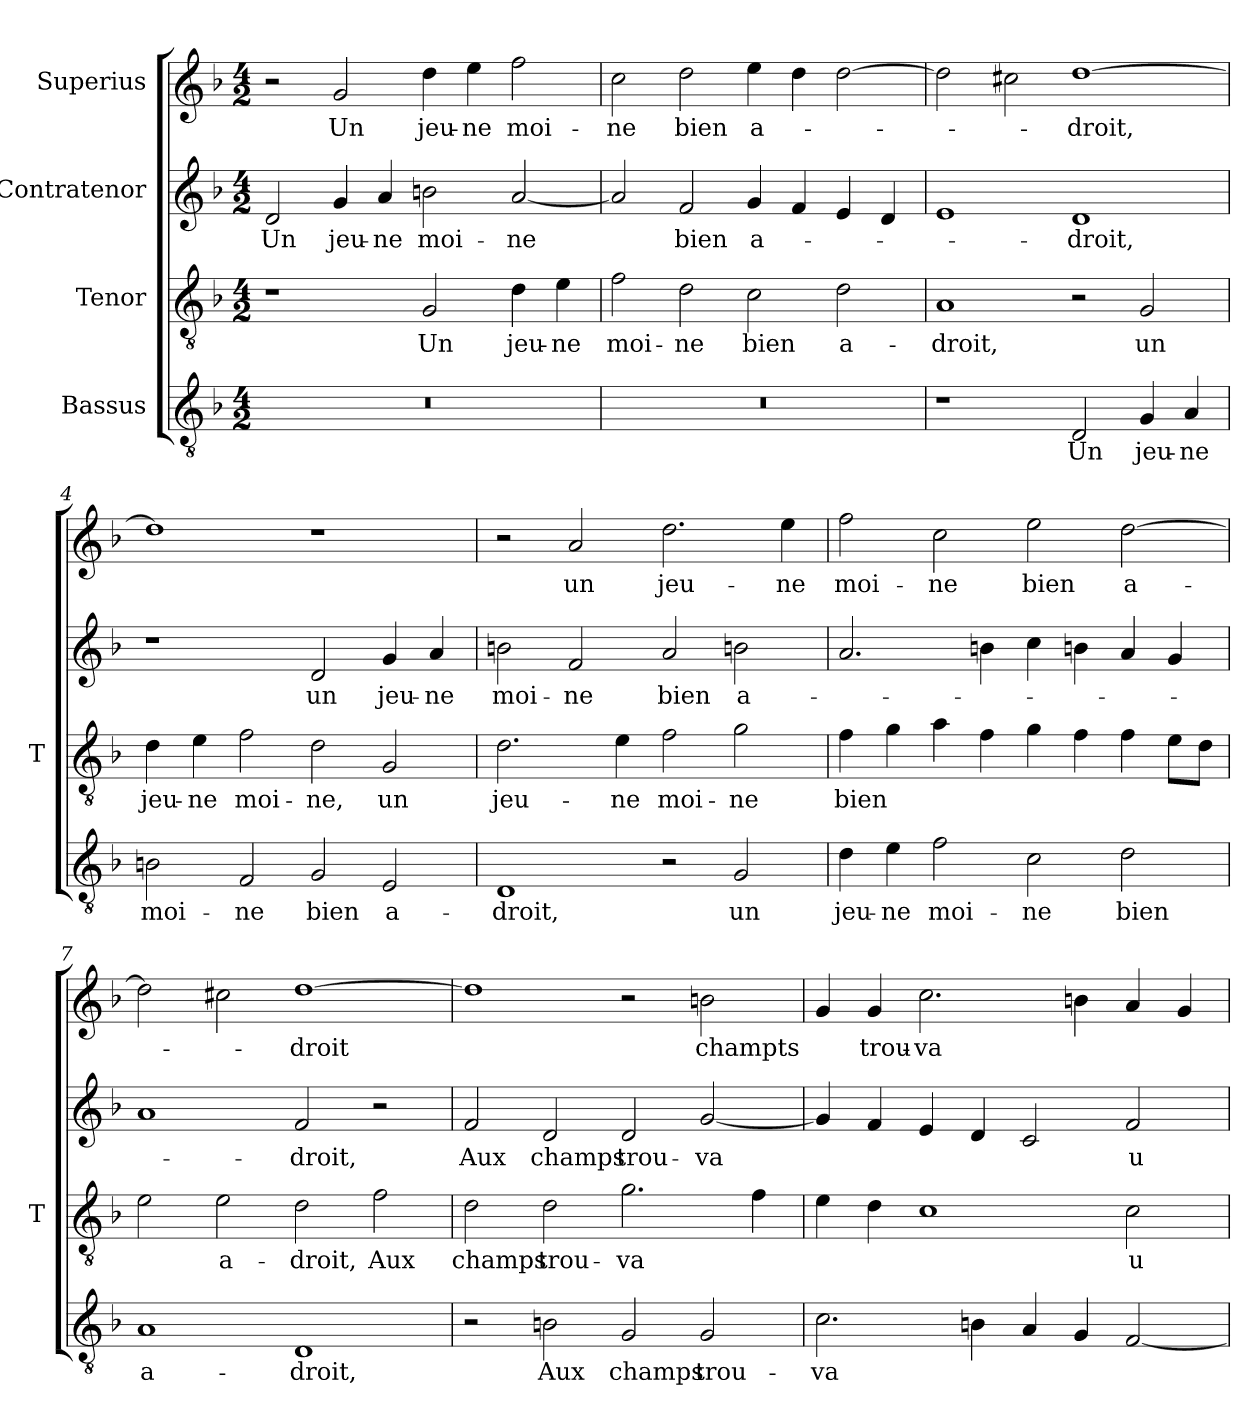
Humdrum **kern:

**kern	**text	**kern	**text	**kern	**text	**kern	**text
*part4	*part4	*part3	*part3	*part2	*part2	*part1	*part1
*staff4	*staff4	*staff3	*staff3	*staff2	*staff2	*staff1	*staff1
*I"Bassus	*	*I"Tenor	*	*I"Contratenor	*	*I"Superius	*
*	*	*I'T	*	*	*	*	*
*clefGv2	*	*clefGv2	*	*clefG2	*	*clefG2	*
*k[b-]	*	*k[b-]	*	*k[b-]	*	*k[b-]	*
*M4/2	*	*M4/2	*	*M4/2	*	*M4/2	*
=1	=1	=1	=1	=1	=1	=1	=1
0r	.	1r	.	2d	-Un	2r	.
.	.	.	.	4g	jeu-	2g	-Un
.	.	.	.	4a	-ne	.	.
.	.	2G	-Un	2bn	moi-	4dd	jeu-
.	.	.	.	.	.	4ee	-ne
.	.	4d	jeu-	[2a	-ne	2ff	moi-
.	.	4e	-ne	.	.	.	.
=2	=2	=2	=2	=2	=2	=2	=2
0r	.	2f	moi-	2a]	.	2cc	-ne
.	.	2d	-ne	2f	-bien	2dd	-bien
.	.	2c	-bien	4g	a-	4ee	a-
.	.	.	.	4f	.	4dd	.
.	.	2d	a-	4e	.	[2dd	.
.	.	.	.	4d	.	.	.
=3	=3	=3	=3	=3	=3	=3	=3
1r	.	1A	-droit,	1e	.	2dd]	.
.	.	.	.	.	.	2cc#X	.
2D	-Un	2r	.	1d	-droit,	[1dd	-droit,
4G	jeu-	2G	-un	.	.	.	.
4A	-ne	.	.	.	.	.	.
=4	=4	=4	=4	=4	=4	=4	=4
2Bn	moi-	4d	jeu-	1r	.	1dd]	.
.	.	4e	-ne	.	.	.	.
2F	-ne	2f	moi-	.	.	.	.
2G	-bien	2d	-ne,	2d	-un	1r	.
2E	a-	2G	-un	4g	jeu-	.	.
.	.	.	.	4a	-ne	.	.
=5	=5	=5	=5	=5	=5	=5	=5
1D	-droit,	2.d	jeu-	2bn	moi-	2r	.
.	.	.	.	2f	-ne	2a	-un
.	.	4e	-ne	.	.	.	.
2r	.	2f	moi-	2a	-bien	2.dd	jeu-
2G	-un	2g	-ne	2bn	a-	.	.
.	.	.	.	.	.	4ee	-ne
=6	=6	=6	=6	=6	=6	=6	=6
4d	jeu-	4f	-bien	2.a	.	2ff	moi-
4e	-ne	4g	.	.	.	.	.
2f	moi-	4a	.	.	.	2cc	-ne
.	.	4f	.	4bn	.	.	.
2c	-ne	4g	.	4cc	.	2ee	-bien
.	.	4f	.	4bn	.	.	.
2d	-bien	4f	.	4a	.	[2dd	a-
.	.	8eL	.	4g	.	.	.
.	.	8dJ	.	.	.	.	.
=7	=7	=7	=7	=7	=7	=7	=7
1A	a-	2e	.	1a	.	2dd]	.
.	.	2e	a-	.	.	2cc#X	.
1D	-droit,	2d	-droit,	2f	-droit,	[1dd	-droit
.	.	2f	-Aux	2r	.	.	.
=8	=8	=8	=8	=8	=8	=8	=8
2r	.	2d	-champs	2f	-Aux	1dd]	.
2Bn	-Aux	2d	trou-	2d	-champs	.	.
2G	-champs	2.g	-va	2d	trou-	2r	.
2G	trou-	.	.	[2g	-va	2b	-champts
.	.	4f	.	.	.	.	.
=9	=9	=9	=9	=9	=9	=9	=9
2.c	-va	4e	.	4g]	.	4g	.
.	.	4d	.	4f	.	4g	trou-
.	.	1c	.	4e	.	2.cc	-va
4Bn	.	.	.	4d	.	.	.
4A	.	.	.	2c	.	.	.
4G	.	.	.	.	.	4b	.
[2F	.	2c	u-	2f	u-	4a	.
.	.	.	.	.	.	4g	.
=	=	=	=	=	=	=	=
*-	*-	*-	*-	*-	*-	*-	*-
